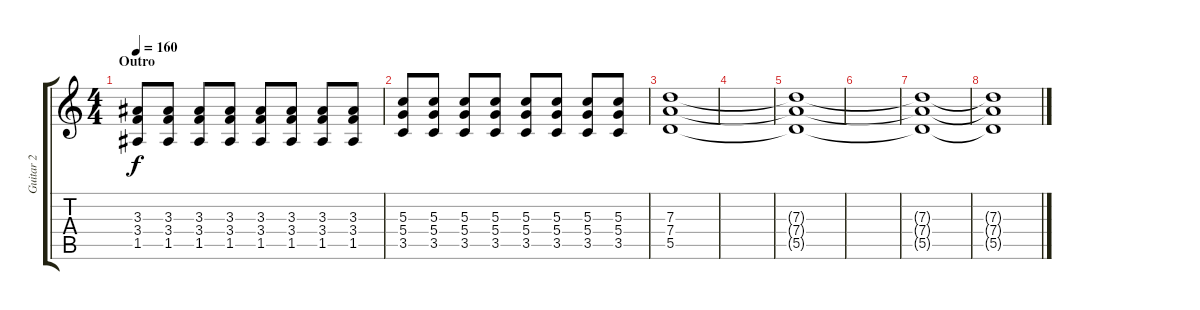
\track ("Guitar 2" "Guitar 2") {instrument distortionguitar}
\staff {score tabs}
\tuning (E4 B3 G3 D3 A2 E2) {hide}
\ts (4 4)
\section ("" "Outro")
\tempo 160
\clef g2
\ks c
(3.3 3.4 1.5).8{dy f} (3.3 3.4 1.5).8 (3.3 3.4 1.5).8 (3.3 3.4 1.5).8 (3.3 3.4 1.5).8 (3.3 3.4 1.5).8 (3.3 3.4 1.5).8 (3.3 3.4 1.5).8 |
(5.3 5.4 3.5).8 (5.3 5.4 3.5).8 (5.3 5.4 3.5).8 (5.3 5.4 3.5).8 (5.3 5.4 3.5).8 (5.3 5.4 3.5).8 (5.3 5.4 3.5).8 (5.3 5.4 3.5).8 |
(7.3 7.4 5.5).1 |
|
(7.3{t} 7.4{t} 5.5{t}).1 |
|
(7.3{t} 7.4{t} 5.5{t}).1 |
(7.3{t} 7.4{t} 5.5{t}).1
